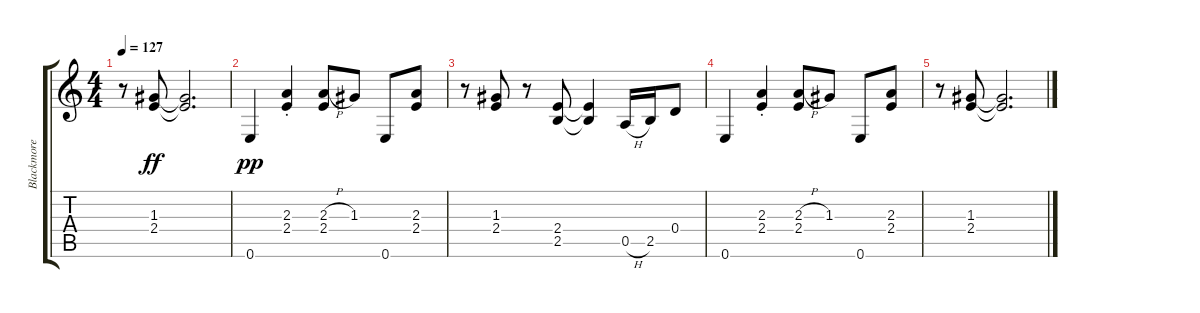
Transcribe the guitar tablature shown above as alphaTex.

\track ("Blackmore Rhythm" "Blackmore ") {instrument overdrivenguitar}
\staff {score tabs}
\tuning (E4 B3 G3 D3 A2 E2) {hide}
\ts (4 4)
\tempo 127
\clef g2
\ks c
r.8{dy ff} (1.3 2.4).8 (1.3{t} 2.4{t}).2{d} |
0.6.4{dy pp} (2.3{st} 2.4{st}).4 (2.3{h} 2.4).8 1.3.8 0.6.8 (2.3 2.4).8 |
r.8 (1.3 2.4).8 r.8 (2.4 2.5).8 (2.4{t} 2.5{t}).4 0.5{h}.16 2.5.16 0.4.8 |
0.6.4 (2.3{st} 2.4{st}).4 (2.3{h} 2.4).8 1.3.8 0.6.8 (2.3 2.4).8 |
r.8 (1.3 2.4).8 (1.3{t} 2.4{t}).2{d}
